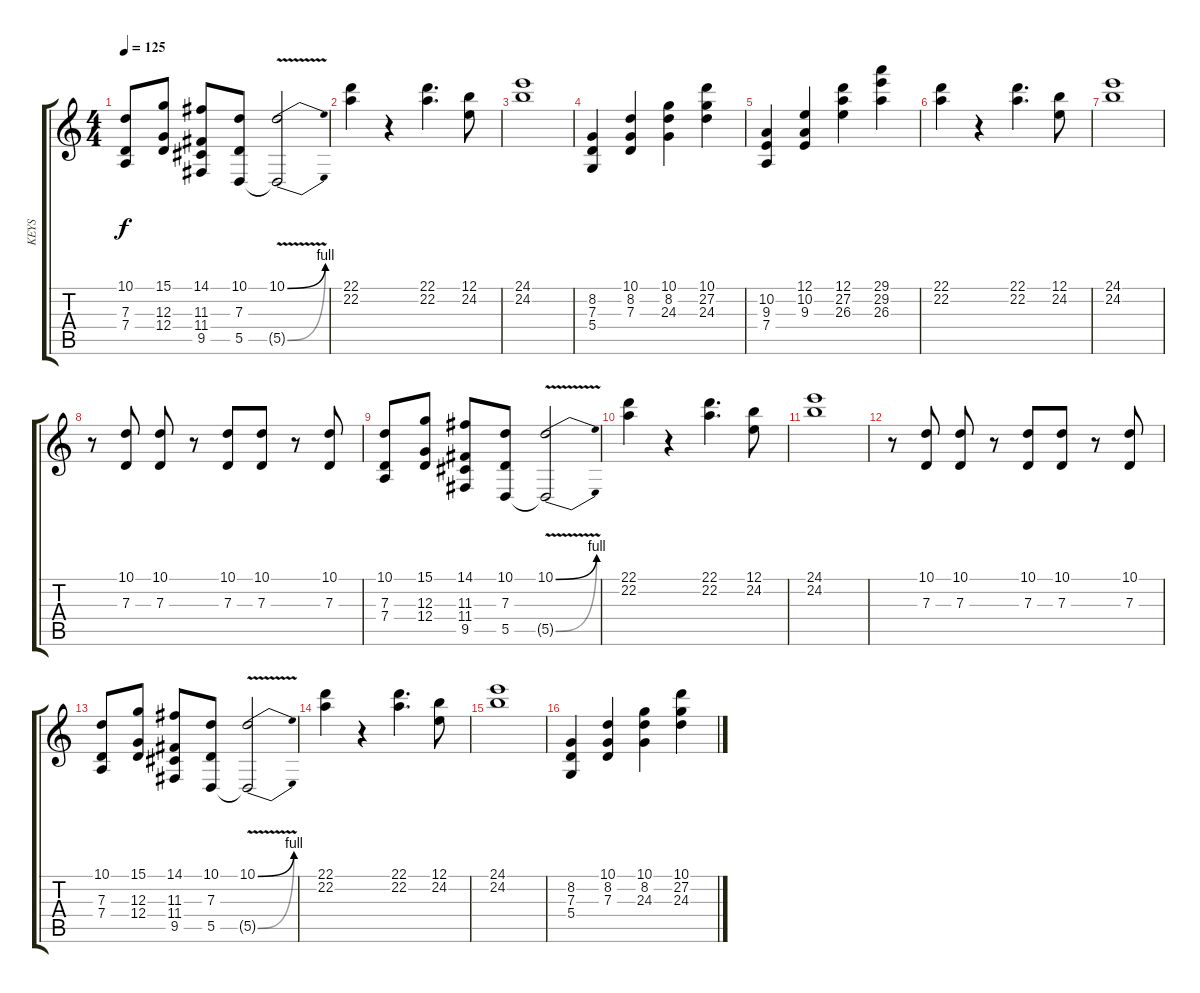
\track ("KEYS" "KEYS") {instrument synthbrass1}
\staff {score tabs}
\tuning (E4 B3 G3 D3 A2 E2) {hide}
\ts (4 4)
\tempo 125
\clef g2
\ks c
(10.1 7.3 7.4).8{dy f} (15.1 12.3 12.4).8 (14.1 11.3 11.4 9.5).8 (10.1 7.3 5.5).8 (10.1{be (bend 0 0 60 4)} 5.5{be (bend 0 0 60 4) v t}).2 |
(22.1 22.2).4 r.4 (22.1 22.2).4{d} (12.1 24.2).8 |
(24.1 24.2).1 |
(8.2 7.3 5.4).4 (10.1 8.2 7.3).4 (10.1 8.2 24.3).4 (10.1 27.2 24.3).4 |
(10.2 9.3 7.4).4 (12.1 10.2 9.3).4 (12.1 27.2 26.3).4 (29.1 29.2 26.3).4 |
(22.1 22.2).4 r.4 (22.1 22.2).4{d} (12.1 24.2).8 |
(24.1 24.2).1 |
r.8 (10.1 7.3).8 (10.1 7.3).8 r.8 (10.1 7.3).8 (10.1 7.3).8 r.8 (10.1 7.3).8 |
(10.1 7.3 7.4).8 (15.1 12.3 12.4).8 (14.1 11.3 11.4 9.5).8 (10.1 7.3 5.5).8 (10.1{be (bend 0 0 60 4)} 5.5{be (bend 0 0 60 4) v t}).2 |
(22.1 22.2).4 r.4 (22.1 22.2).4{d} (12.1 24.2).8 |
(24.1 24.2).1 |
r.8 (10.1 7.3).8 (10.1 7.3).8 r.8 (10.1 7.3).8 (10.1 7.3).8 r.8 (10.1 7.3).8 |
(10.1 7.3 7.4).8 (15.1 12.3 12.4).8 (14.1 11.3 11.4 9.5).8 (10.1 7.3 5.5).8 (10.1{be (bend 0 0 60 4)} 5.5{be (bend 0 0 60 4) v t}).2 |
(22.1 22.2).4 r.4 (22.1 22.2).4{d} (12.1 24.2).8 |
(24.1 24.2).1 |
(8.2 7.3 5.4).4 (10.1 8.2 7.3).4 (10.1 8.2 24.3).4 (10.1 27.2 24.3).4
